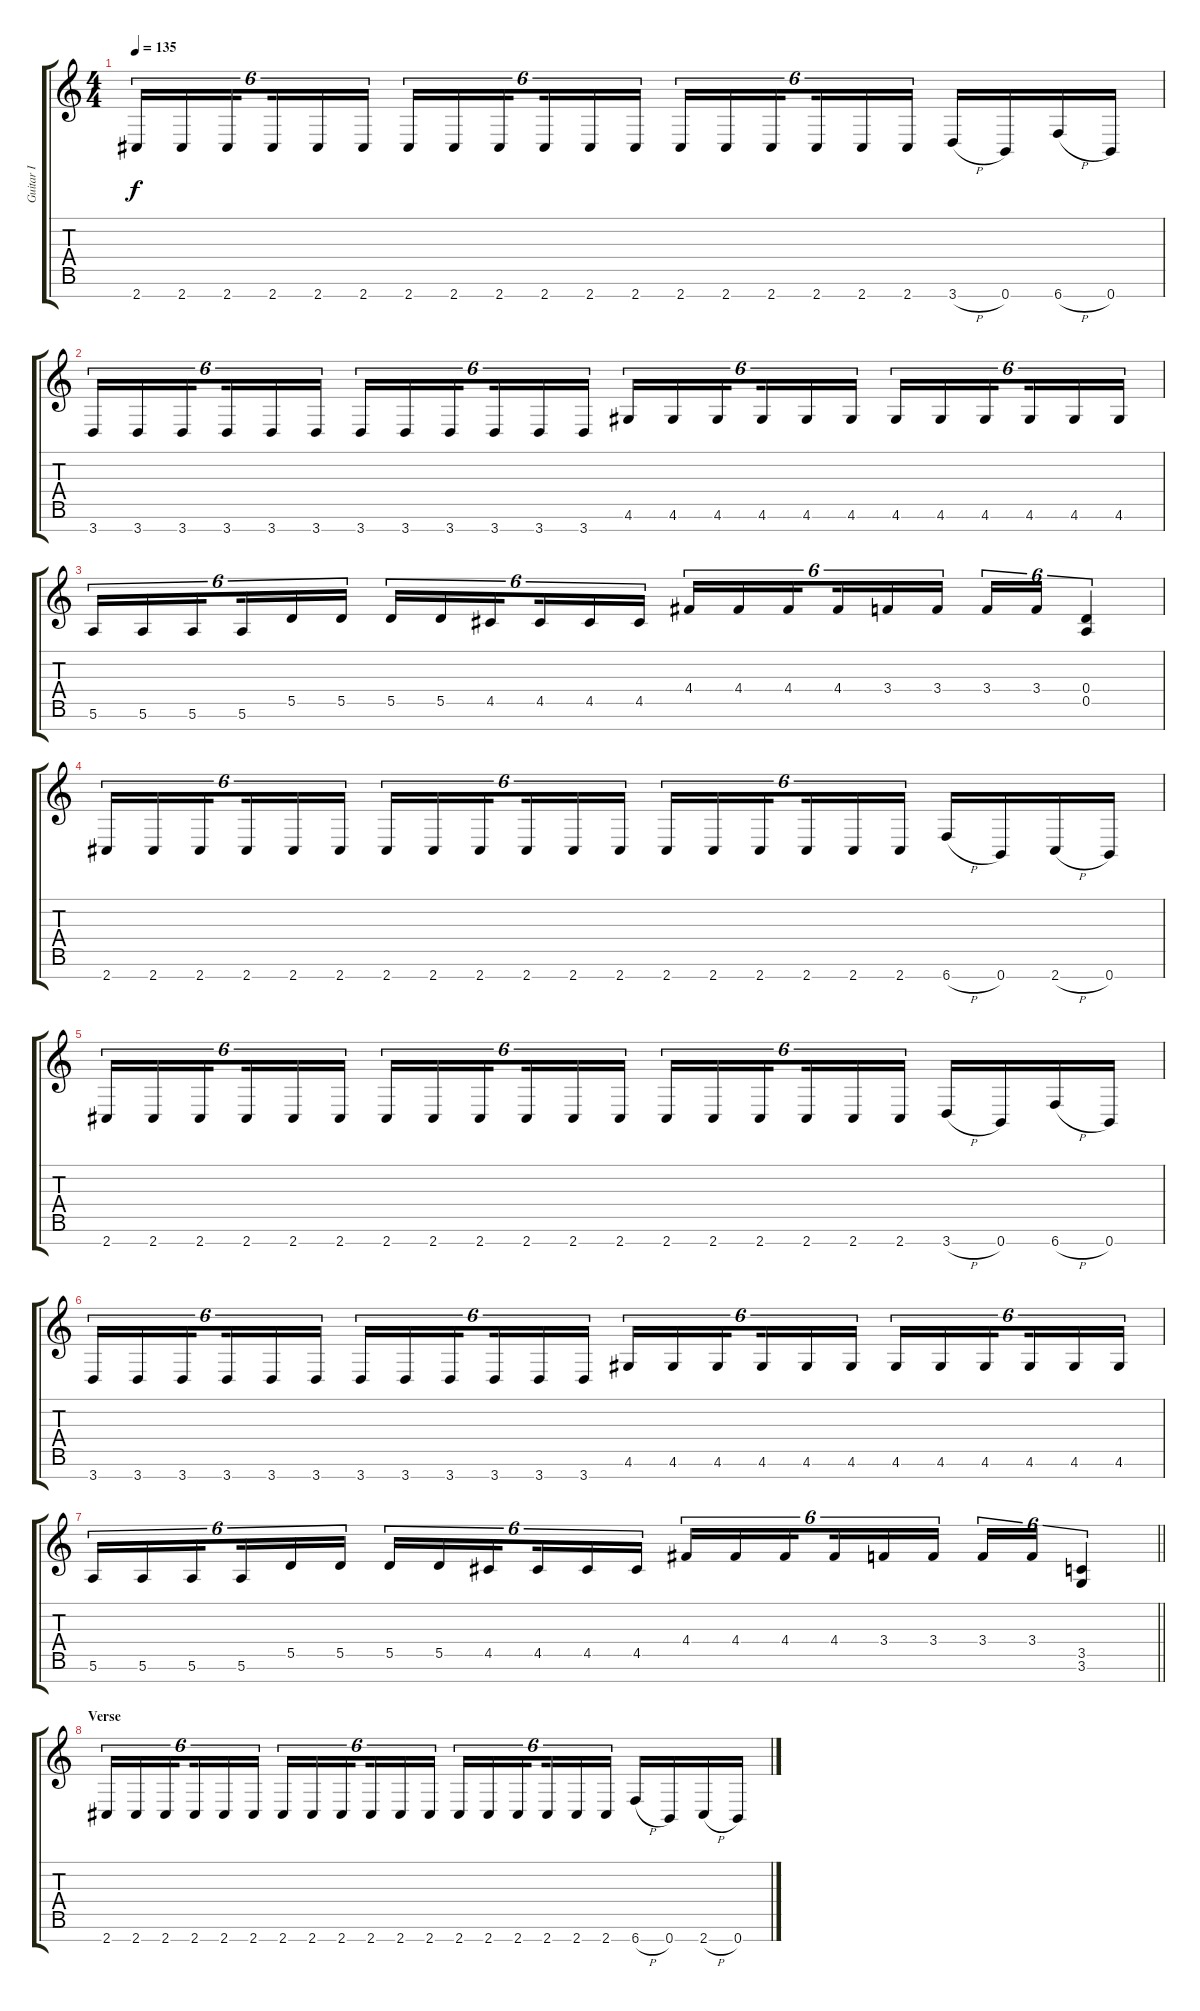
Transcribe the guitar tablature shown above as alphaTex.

\track ("Guitar I" "Guitar I") {instrument distortionguitar}
\staff {score tabs}
\tuning (E4 B3 G3 D3 A2 E2 B1) {hide}
\ts (4 4)
\tempo 135
\clef g2
\ks c
2.7.16{tu (6 4) dy f} 2.7.16{tu (6 4)} 2.7.16{tu (6 4) beam splitsecondary} 2.7.16{tu (6 4)} 2.7.16{tu (6 4)} 2.7.16{tu (6 4)} 2.7.16{tu (6 4)} 2.7.16{tu (6 4)} 2.7.16{tu (6 4) beam splitsecondary} 2.7.16{tu (6 4)} 2.7.16{tu (6 4)} 2.7.16{tu (6 4)} 2.7.16{tu (6 4)} 2.7.16{tu (6 4)} 2.7.16{tu (6 4) beam splitsecondary} 2.7.16{tu (6 4)} 2.7.16{tu (6 4)} 2.7.16{tu (6 4)} 3.7{h}.16 0.7.16 6.7{h}.16 0.7.16 |
3.7.16{tu (6 4)} 3.7.16{tu (6 4)} 3.7.16{tu (6 4) beam splitsecondary} 3.7.16{tu (6 4)} 3.7.16{tu (6 4)} 3.7.16{tu (6 4)} 3.7.16{tu (6 4)} 3.7.16{tu (6 4)} 3.7.16{tu (6 4) beam splitsecondary} 3.7.16{tu (6 4)} 3.7.16{tu (6 4)} 3.7.16{tu (6 4)} 4.6.16{tu (6 4)} 4.6.16{tu (6 4)} 4.6.16{tu (6 4) beam splitsecondary} 4.6.16{tu (6 4)} 4.6.16{tu (6 4)} 4.6.16{tu (6 4)} 4.6.16{tu (6 4)} 4.6.16{tu (6 4)} 4.6.16{tu (6 4) beam splitsecondary} 4.6.16{tu (6 4)} 4.6.16{tu (6 4)} 4.6.16{tu (6 4)} |
5.6.16{tu (6 4)} 5.6.16{tu (6 4)} 5.6.16{tu (6 4) beam splitsecondary} 5.6.16{tu (6 4)} 5.5.16{tu (6 4)} 5.5.16{tu (6 4)} 5.5.16{tu (6 4)} 5.5.16{tu (6 4)} 4.5.16{tu (6 4) beam splitsecondary} 4.5.16{tu (6 4)} 4.5.16{tu (6 4)} 4.5.16{tu (6 4)} 4.4.16{tu (6 4)} 4.4.16{tu (6 4)} 4.4.16{tu (6 4) beam splitsecondary} 4.4.16{tu (6 4)} 3.4.16{tu (6 4)} 3.4.16{tu (6 4)} 3.4.16{tu (6 4)} 3.4.16{tu (6 4)} (0.4 0.5).4{tu (6 4)} |
2.7.16{tu (6 4)} 2.7.16{tu (6 4)} 2.7.16{tu (6 4) beam splitsecondary} 2.7.16{tu (6 4)} 2.7.16{tu (6 4)} 2.7.16{tu (6 4)} 2.7.16{tu (6 4)} 2.7.16{tu (6 4)} 2.7.16{tu (6 4) beam splitsecondary} 2.7.16{tu (6 4)} 2.7.16{tu (6 4)} 2.7.16{tu (6 4)} 2.7.16{tu (6 4)} 2.7.16{tu (6 4)} 2.7.16{tu (6 4) beam splitsecondary} 2.7.16{tu (6 4)} 2.7.16{tu (6 4)} 2.7.16{tu (6 4)} 6.7{h}.16 0.7.16 2.7{h}.16 0.7.16 |
2.7.16{tu (6 4)} 2.7.16{tu (6 4)} 2.7.16{tu (6 4) beam splitsecondary} 2.7.16{tu (6 4)} 2.7.16{tu (6 4)} 2.7.16{tu (6 4)} 2.7.16{tu (6 4)} 2.7.16{tu (6 4)} 2.7.16{tu (6 4) beam splitsecondary} 2.7.16{tu (6 4)} 2.7.16{tu (6 4)} 2.7.16{tu (6 4)} 2.7.16{tu (6 4)} 2.7.16{tu (6 4)} 2.7.16{tu (6 4) beam splitsecondary} 2.7.16{tu (6 4)} 2.7.16{tu (6 4)} 2.7.16{tu (6 4)} 3.7{h}.16 0.7.16 6.7{h}.16 0.7.16 |
3.7.16{tu (6 4)} 3.7.16{tu (6 4)} 3.7.16{tu (6 4) beam splitsecondary} 3.7.16{tu (6 4)} 3.7.16{tu (6 4)} 3.7.16{tu (6 4)} 3.7.16{tu (6 4)} 3.7.16{tu (6 4)} 3.7.16{tu (6 4) beam splitsecondary} 3.7.16{tu (6 4)} 3.7.16{tu (6 4)} 3.7.16{tu (6 4)} 4.6.16{tu (6 4)} 4.6.16{tu (6 4)} 4.6.16{tu (6 4) beam splitsecondary} 4.6.16{tu (6 4)} 4.6.16{tu (6 4)} 4.6.16{tu (6 4)} 4.6.16{tu (6 4)} 4.6.16{tu (6 4)} 4.6.16{tu (6 4) beam splitsecondary} 4.6.16{tu (6 4)} 4.6.16{tu (6 4)} 4.6.16{tu (6 4)} |
\barLineRight lightlight
5.6.16{tu (6 4)} 5.6.16{tu (6 4)} 5.6.16{tu (6 4) beam splitsecondary} 5.6.16{tu (6 4)} 5.5.16{tu (6 4)} 5.5.16{tu (6 4)} 5.5.16{tu (6 4)} 5.5.16{tu (6 4)} 4.5.16{tu (6 4) beam splitsecondary} 4.5.16{tu (6 4)} 4.5.16{tu (6 4)} 4.5.16{tu (6 4)} 4.4.16{tu (6 4)} 4.4.16{tu (6 4)} 4.4.16{tu (6 4) beam splitsecondary} 4.4.16{tu (6 4)} 3.4.16{tu (6 4)} 3.4.16{tu (6 4)} 3.4.16{tu (6 4)} 3.4.16{tu (6 4)} (3.5 3.6).4{tu (6 4)} |
\section ("" "Verse")
2.7.16{tu (6 4)} 2.7.16{tu (6 4)} 2.7.16{tu (6 4) beam splitsecondary} 2.7.16{tu (6 4)} 2.7.16{tu (6 4)} 2.7.16{tu (6 4)} 2.7.16{tu (6 4)} 2.7.16{tu (6 4)} 2.7.16{tu (6 4) beam splitsecondary} 2.7.16{tu (6 4)} 2.7.16{tu (6 4)} 2.7.16{tu (6 4)} 2.7.16{tu (6 4)} 2.7.16{tu (6 4)} 2.7.16{tu (6 4) beam splitsecondary} 2.7.16{tu (6 4)} 2.7.16{tu (6 4)} 2.7.16{tu (6 4)} 6.7{h}.16 0.7.16 2.7{h}.16 0.7.16
